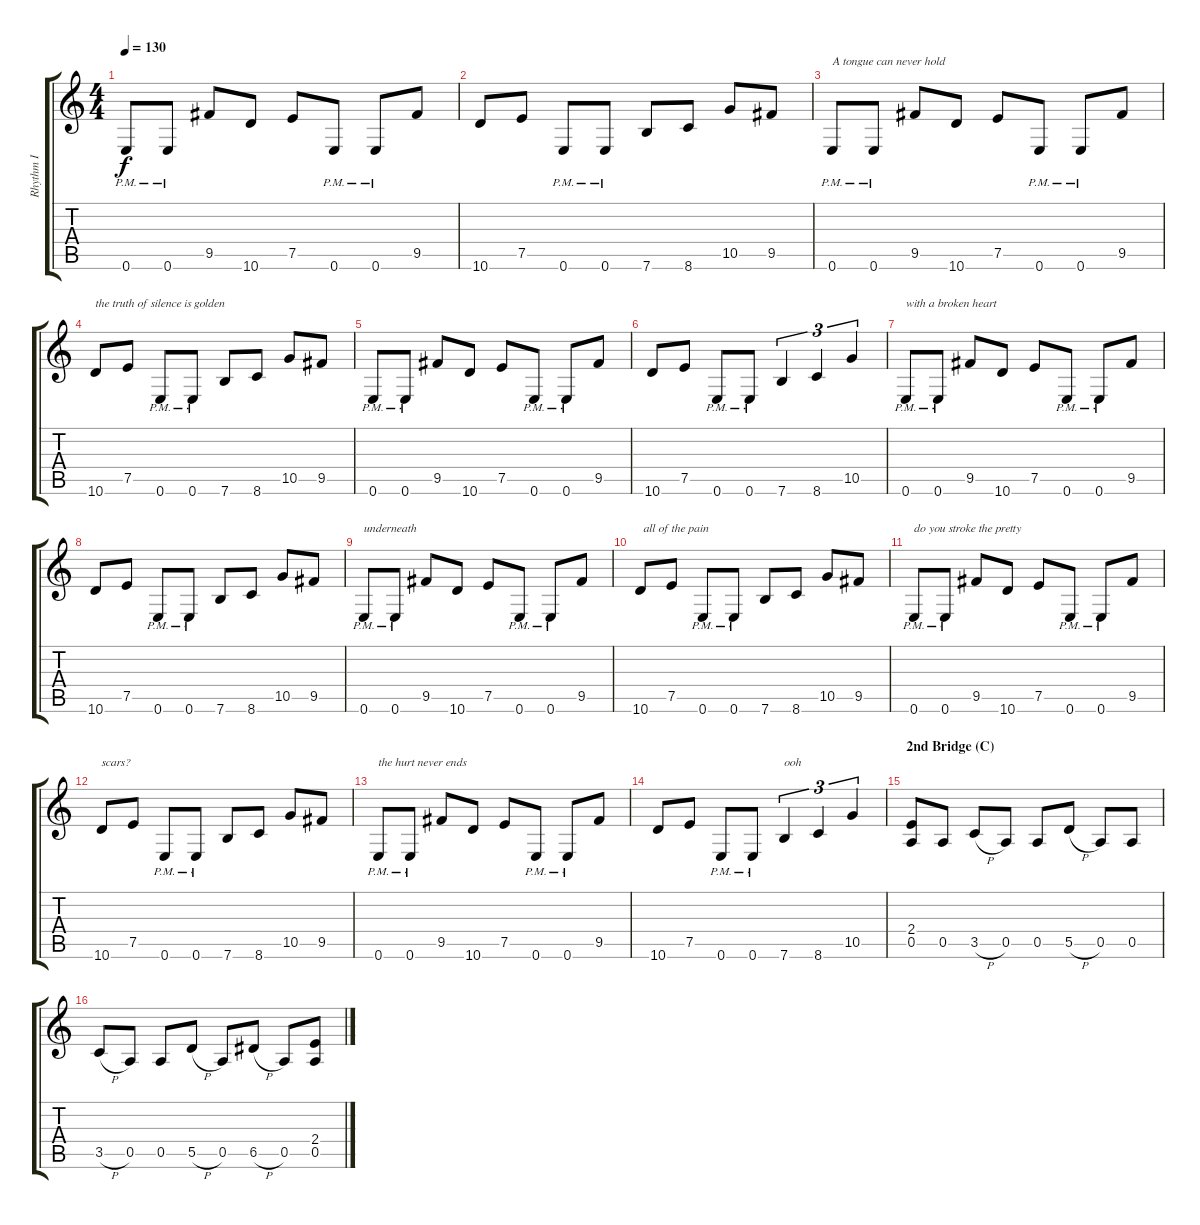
\track ("Rhythm I" "Rhythm I") {instrument distortionguitar}
\staff {score tabs}
\tuning (E4 B3 G3 D3 A2 E2) {hide}
\ts (4 4)
\tempo 130
\clef g2
\ks c
0.6{pm}.8{dy f} 0.6{pm}.8 9.5.8 10.6.8 7.5.8 0.6{pm}.8 0.6{pm}.8 9.5.8 |
10.6.8 7.5.8 0.6{pm}.8 0.6{pm}.8 7.6.8 8.6.8 10.5.8 9.5.8 |
0.6{pm}.8{txt "A tongue can never hold"} 0.6{pm}.8 9.5.8 10.6.8 7.5.8 0.6{pm}.8 0.6{pm}.8 9.5.8 |
10.6.8{txt "the truth of silence is golden"} 7.5.8 0.6{pm}.8 0.6{pm}.8 7.6.8 8.6.8 10.5.8 9.5.8 |
0.6{pm}.8 0.6{pm}.8 9.5.8 10.6.8 7.5.8 0.6{pm}.8 0.6{pm}.8 9.5.8 |
10.6.8 7.5.8 0.6{pm}.8 0.6{pm}.8 7.6.4{tu (3 2)} 8.6.4{tu (3 2)} 10.5.4{tu (3 2)} |
0.6{pm}.8{txt "with a broken heart"} 0.6{pm}.8 9.5.8 10.6.8 7.5.8 0.6{pm}.8 0.6{pm}.8 9.5.8 |
10.6.8 7.5.8 0.6{pm}.8 0.6{pm}.8 7.6.8 8.6.8 10.5.8 9.5.8 |
0.6{pm}.8{txt "underneath"} 0.6{pm}.8 9.5.8 10.6.8 7.5.8 0.6{pm}.8 0.6{pm}.8 9.5.8 |
10.6.8{txt " all of the pain"} 7.5.8 0.6{pm}.8 0.6{pm}.8 7.6.8 8.6.8 10.5.8 9.5.8 |
0.6{pm}.8{txt "do you stroke the pretty"} 0.6{pm}.8 9.5.8 10.6.8 7.5.8 0.6{pm}.8 0.6{pm}.8 9.5.8 |
10.6.8{txt "scars?"} 7.5.8 0.6{pm}.8 0.6{pm}.8 7.6.8 8.6.8 10.5.8 9.5.8 |
0.6{pm}.8{txt "the hurt never ends"} 0.6{pm}.8 9.5.8 10.6.8 7.5.8 0.6{pm}.8 0.6{pm}.8 9.5.8 |
10.6.8 7.5.8 0.6{pm}.8 0.6{pm}.8 7.6.4{tu (3 2) txt "ooh"} 8.6.4{tu (3 2)} 10.5.4{tu (3 2)} |
\section ("" "2nd Bridge (C)")
(2.4 0.5).8 0.5.8 3.5{h}.8 0.5.8 0.5.8 5.5{h}.8 0.5.8 0.5.8 |
3.5{h}.8 0.5.8 0.5.8 5.5{h}.8 0.5.8 6.5{h}.8 0.5.8 (2.4 0.5).8
